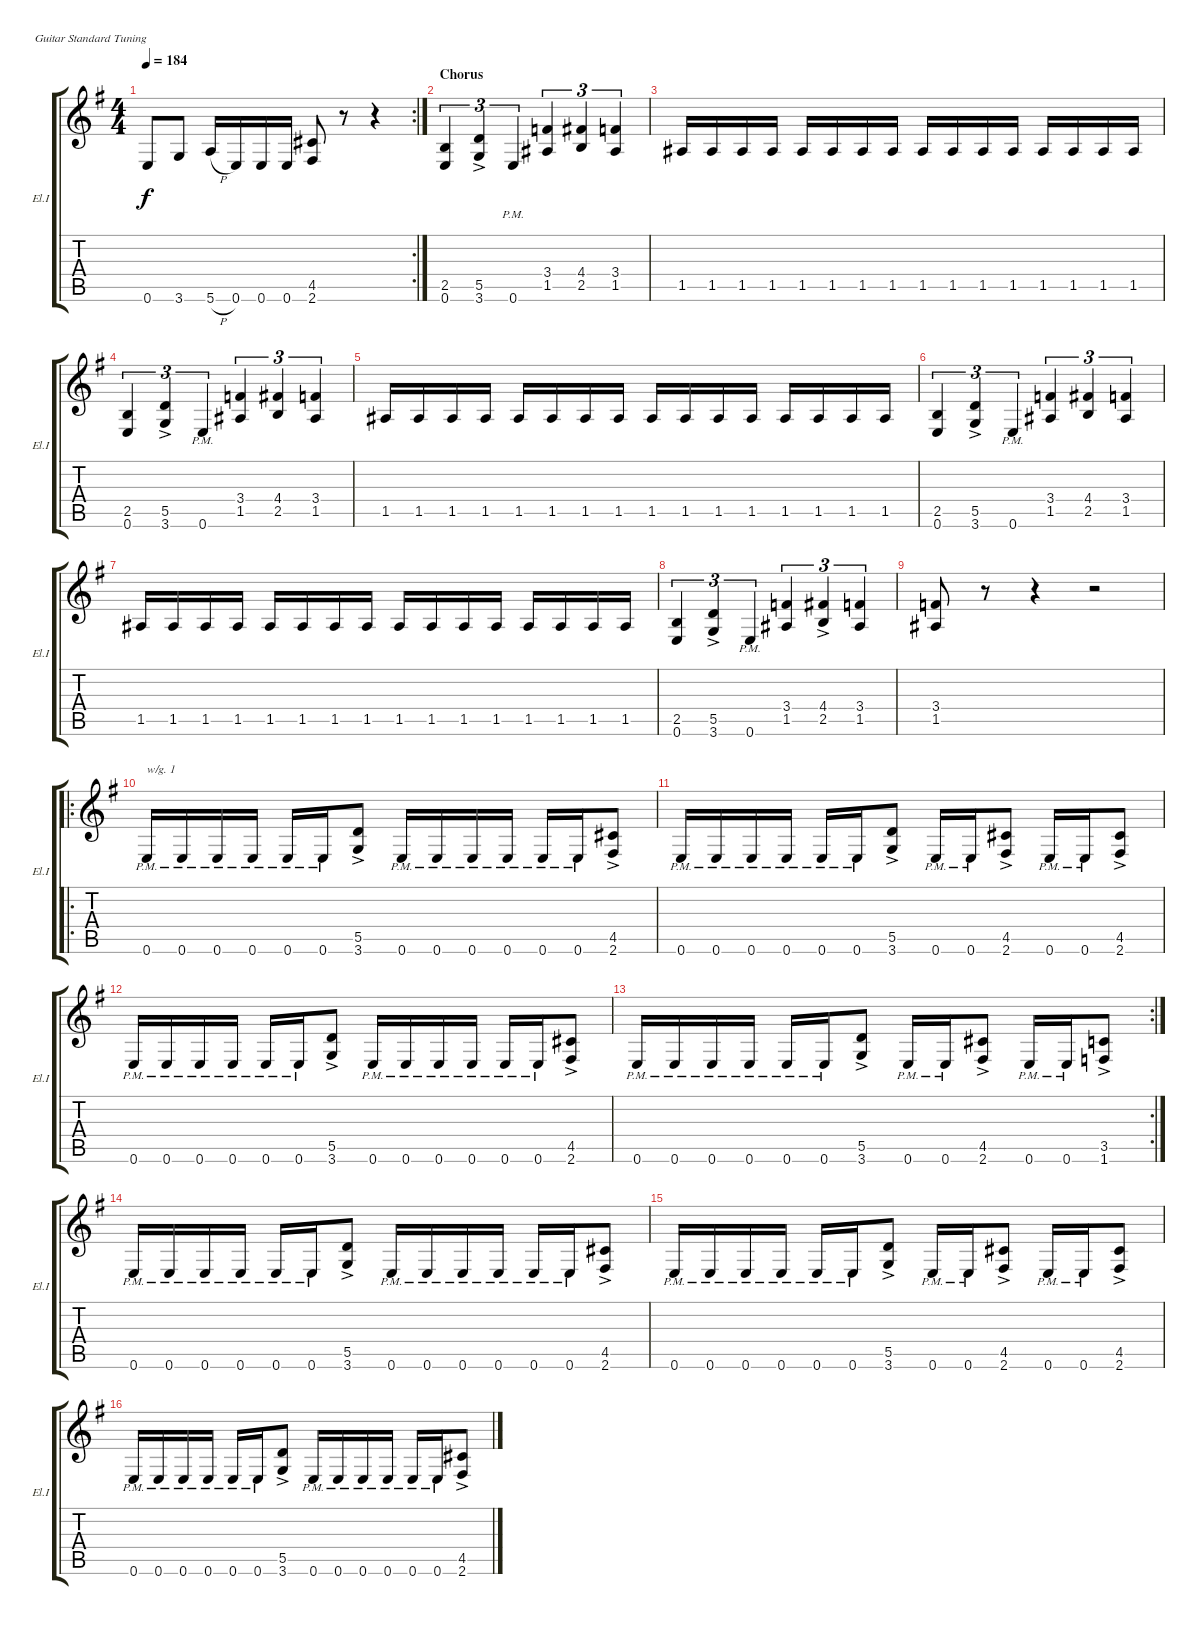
\defaultSystemsLayout 4
\bracketExtendMode groupsimilarinstruments
\useSystemSignSeparator
\singleTrackTrackNamePolicy allsystems
\multiTrackTrackNamePolicy allsystems
\firstSystemTrackNameOrientation horizontal
\otherSystemsTrackNameOrientation horizontal
\track ("Guitar El.I" "El.I") {instrument distortionguitar}
\staff {score tabs}
\tuning (E4 B3 G3 D3 A2 E2)
\rc 2
\ts (4 4)
\tempo 184
\clef g2
\ks eminor
0.6.8{dy f} 3.6.8 5.6{h}.16 0.6.16 0.6.16 0.6.16 (2.6 4.5).8 r.8 r.4 |
\section ("" "Chorus")
\scale
0.343844 (2.5 0.6).4{tu (3 2)} (3.6{ac} 5.5{ac}).4{tu (3 2)} 0.6{pm}.4{tu (3 2)} (1.5 3.4).4{tu (3 2)} (4.4 2.5).4{tu (3 2)} (1.5 3.4).4{tu (3 2)} |
\scale
0.396396 1.5.16 1.5.16 1.5.16 1.5.16 1.5.16 1.5.16 1.5.16 1.5.16 1.5.16 1.5.16 1.5.16 1.5.16 1.5.16 1.5.16 1.5.16 1.5.16 |
\scale
0.25976 (2.5 0.6).4{tu (3 2)} (3.6{ac} 5.5{ac}).4{tu (3 2)} 0.6{pm}.4{tu (3 2)} (1.5 3.4).4{tu (3 2)} (4.4 2.5).4{tu (3 2)} (1.5 3.4).4{tu (3 2)} |
1.5.16 1.5.16 1.5.16 1.5.16 1.5.16 1.5.16 1.5.16 1.5.16 1.5.16 1.5.16 1.5.16 1.5.16 1.5.16 1.5.16 1.5.16 1.5.16 |
(2.5 0.6).4{tu (3 2)} (3.6{ac} 5.5{ac}).4{tu (3 2)} 0.6{pm}.4{tu (3 2)} (1.5 3.4).4{tu (3 2)} (4.4 2.5).4{tu (3 2)} (1.5 3.4).4{tu (3 2)} |
1.5.16 1.5.16 1.5.16 1.5.16 1.5.16 1.5.16 1.5.16 1.5.16 1.5.16 1.5.16 1.5.16 1.5.16 1.5.16 1.5.16 1.5.16 1.5.16 |
(2.5 0.6).4{tu (3 2)} (3.6{ac} 5.5{ac}).4{tu (3 2)} 0.6{pm}.4{tu (3 2)} (1.5 3.4).4{tu (3 2)} (4.4{ac} 2.5{ac}).4{tu (3 2)} (1.5 3.4).4{tu (3 2)} |
(3.4 1.5).8 r.8 r.4 r.2 |
\ro
0.6{pm}.16{txt "w/g. 1"} 0.6{pm}.16 0.6{pm}.16 0.6{pm}.16 0.6{pm}.16 0.6{pm}.16 (3.6{ac} 5.5{ac}).8 0.6{pm}.16 0.6{pm}.16 0.6{pm}.16 0.6{pm}.16 0.6{pm}.16 0.6{pm}.16 (2.6{ac} 4.5{ac}).8 |
0.6{pm}.16 0.6{pm}.16 0.6{pm}.16 0.6{pm}.16 0.6{pm}.16 0.6{pm}.16 (3.6{ac} 5.5{ac}).8 0.6{pm}.16 0.6{pm}.16 (2.6{ac} 4.5{ac}).8 0.6{pm}.16 0.6{pm}.16 (2.6{ac} 4.5{ac}).8 |
0.6{pm}.16 0.6{pm}.16 0.6{pm}.16 0.6{pm}.16 0.6{pm}.16 0.6{pm}.16 (3.6{ac} 5.5{ac}).8 0.6{pm}.16 0.6{pm}.16 0.6{pm}.16 0.6{pm}.16 0.6{pm}.16 0.6{pm}.16 (2.6{ac} 4.5{ac}).8 |
\rc 2
0.6{pm}.16 0.6{pm}.16 0.6{pm}.16 0.6{pm}.16 0.6{pm}.16 0.6{pm}.16 (3.6{ac} 5.5{ac}).8 0.6{pm}.16 0.6{pm}.16 (2.6{ac} 4.5{ac}).8 0.6{pm}.16 0.6{pm}.16 (1.6{ac} 3.5{ac}).8 |
0.6{pm}.16 0.6{pm}.16 0.6{pm}.16 0.6{pm}.16 0.6{pm}.16 0.6{pm}.16 (3.6{ac} 5.5{ac}).8 0.6{pm}.16 0.6{pm}.16 0.6{pm}.16 0.6{pm}.16 0.6{pm}.16 0.6{pm}.16 (2.6{ac} 4.5{ac}).8 |
0.6{pm}.16 0.6{pm}.16 0.6{pm}.16 0.6{pm}.16 0.6{pm}.16 0.6{pm}.16 (3.6{ac} 5.5{ac}).8 0.6{pm}.16 0.6{pm}.16 (2.6{ac} 4.5{ac}).8 0.6{pm}.16 0.6{pm}.16 (2.6{ac} 4.5{ac}).8 |
0.6{pm}.16 0.6{pm}.16 0.6{pm}.16 0.6{pm}.16 0.6{pm}.16 0.6{pm}.16 (3.6{ac} 5.5{ac}).8 0.6{pm}.16 0.6{pm}.16 0.6{pm}.16 0.6{pm}.16 0.6{pm}.16 0.6{pm}.16 (2.6{ac} 4.5{ac}).8
